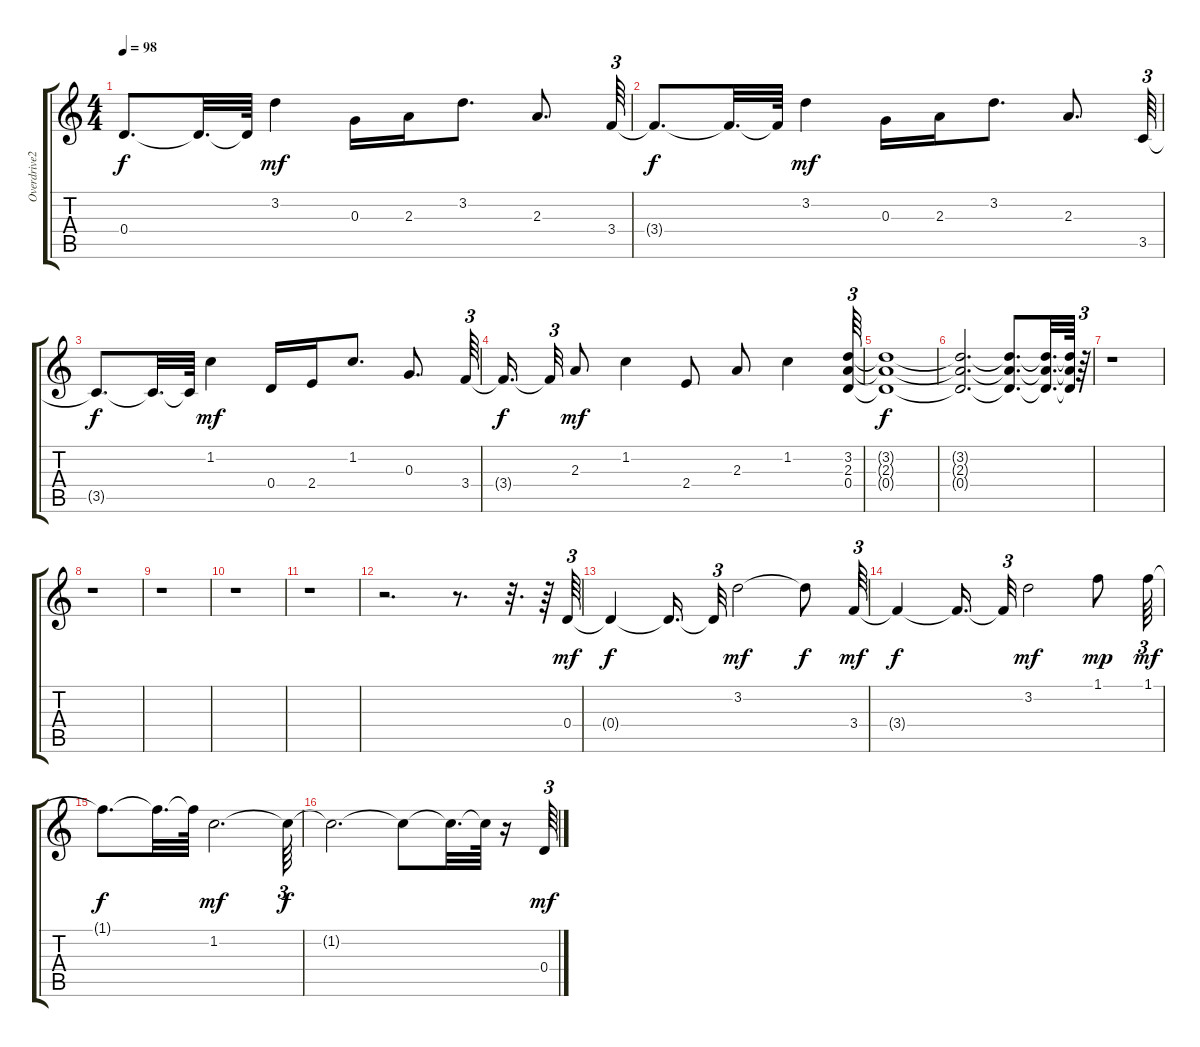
\track ("Overdrive2" "Overdrive2") {instrument overdrivenguitar}
\staff {score tabs}
\tuning (E4 B3 G3 D3 A2 E2) {hide}
\ts (4 4)
\tempo 98
\clef g2
\ks c
0.4{t}.8{d dy f} 0.4{t}.32{d} 0.4{t}.64 3.2.4{dy mf} 0.3.16 2.3.16 3.2.8{d} 2.3.8{d} 3.4.64{tu (3 2)} |
3.4{t}.8{d dy f} 3.4{t}.32{d} 3.4{t}.64 3.2.4{dy mf} 0.3.16 2.3.16 3.2.8{d} 2.3.8{d} 3.5.64{tu (3 2)} |
3.5{t}.8{d dy f} 3.5{t}.32{d} 3.5{t}.64 1.2.4{dy mf} 0.4.16 2.4.16 1.2.8{d} 0.3.8{d} 3.4.64{tu (3 2)} |
3.4{t}.16{d dy f beam splitsecondary} 3.4{t}.32{tu (3 2)} 2.3.8{dy mf} 1.2.4 2.4.8 2.3.8 1.2.4 (3.2 2.3 0.4).64{tu (3 2)} |
(3.2{t} 2.3{t} 0.4{t}).1{dy f} |
(3.2{t} 2.3{t} 0.4{t}).2{d} (3.2{t} 2.3{t} 0.4{t}).8{d} (3.2{t} 2.3{t} 0.4{t}).32{d} (3.2{t} 2.3{t} 0.4{t}).64 r.64{tu (3 2)} |
r.1 |
r.1 |
r.1 |
r.1 |
r.1 |
r.2{d} r.8{d} r.32{d} r.64 0.4.64{tu (3 2) dy mf} |
0.4{t}.4{dy f} 0.4{t}.16{d} 0.4{t}.32{tu (3 2)} 3.2.2{dy mf} 3.2{t}.8{dy f} 3.4.64{tu (3 2) dy mf} |
3.4{t}.4{dy f} 3.4{t}.16{d} 3.4{t}.32{tu (3 2)} 3.2.2{dy mf} 1.1.8{dy mp} 1.1.64{tu (3 2) dy mf} |
1.1{t}.8{d dy f} 1.1{t}.32{d} 1.1{t}.64 1.2.2{d dy mf} 1.2{t}.64{tu (3 2) dy f} |
1.2{t}.2{d} 1.2{t}.8 1.2{t}.32{d} 1.2{t}.64 r.16 0.4.64{tu (3 2) dy mf}
